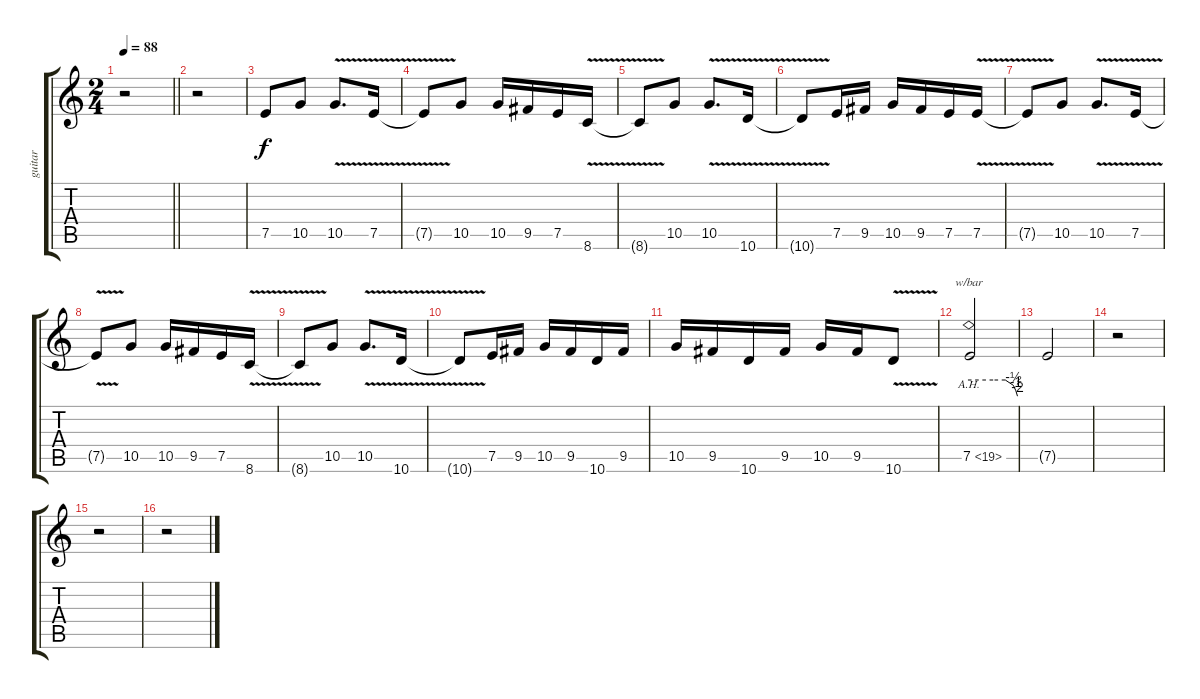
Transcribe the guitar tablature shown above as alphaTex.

\track ("guitar    solo   one" "guitar    ") {instrument overdrivenguitar}
\staff {score tabs}
\tuning (E4 B3 G3 D3 A2 E2) {hide}
\ts (2 4)
\tempo 88
\clef g2
\barLineRight lightlight
\ks c
r.2{dy f instrument overdrivenguitar} |
r.2 |
7.5.8 10.5.8 10.5{v}.8{d} 7.5{v}.16 |
7.5{t}.8 10.5.8 10.5.16 9.5.16 7.5.16 8.6{v}.16 |
8.6{t}.8 10.5.8 10.5{v}.8{d} 10.6{v}.16 |
10.6{t}.8 7.5.16 9.5.16 10.5.16 9.5.16 7.5.16 7.5{v}.16 |
7.5{t}.8 10.5.8 10.5{v}.8{d} 7.5{v}.16 |
7.5{t}.8 10.5.8 10.5.16 9.5.16 7.5.16 8.6{v}.16 |
8.6{t}.8 10.5.8 10.5{v}.8{d} 10.6{v}.16 |
10.6{t}.8 7.5.16 9.5.16 10.5.16 9.5.16 10.6.16 9.5.16 |
10.5.16 9.5.16 10.6.16 9.5.16 10.5.16 9.5.16 10.6{v}.8 |
7.5{ah 12}.2{tbe (custom default 0 0 30 0 45 0 55 -2 58 -4 60 -8)} |
7.5{t}.2 |
r.2 |
r.2 |
r.2
